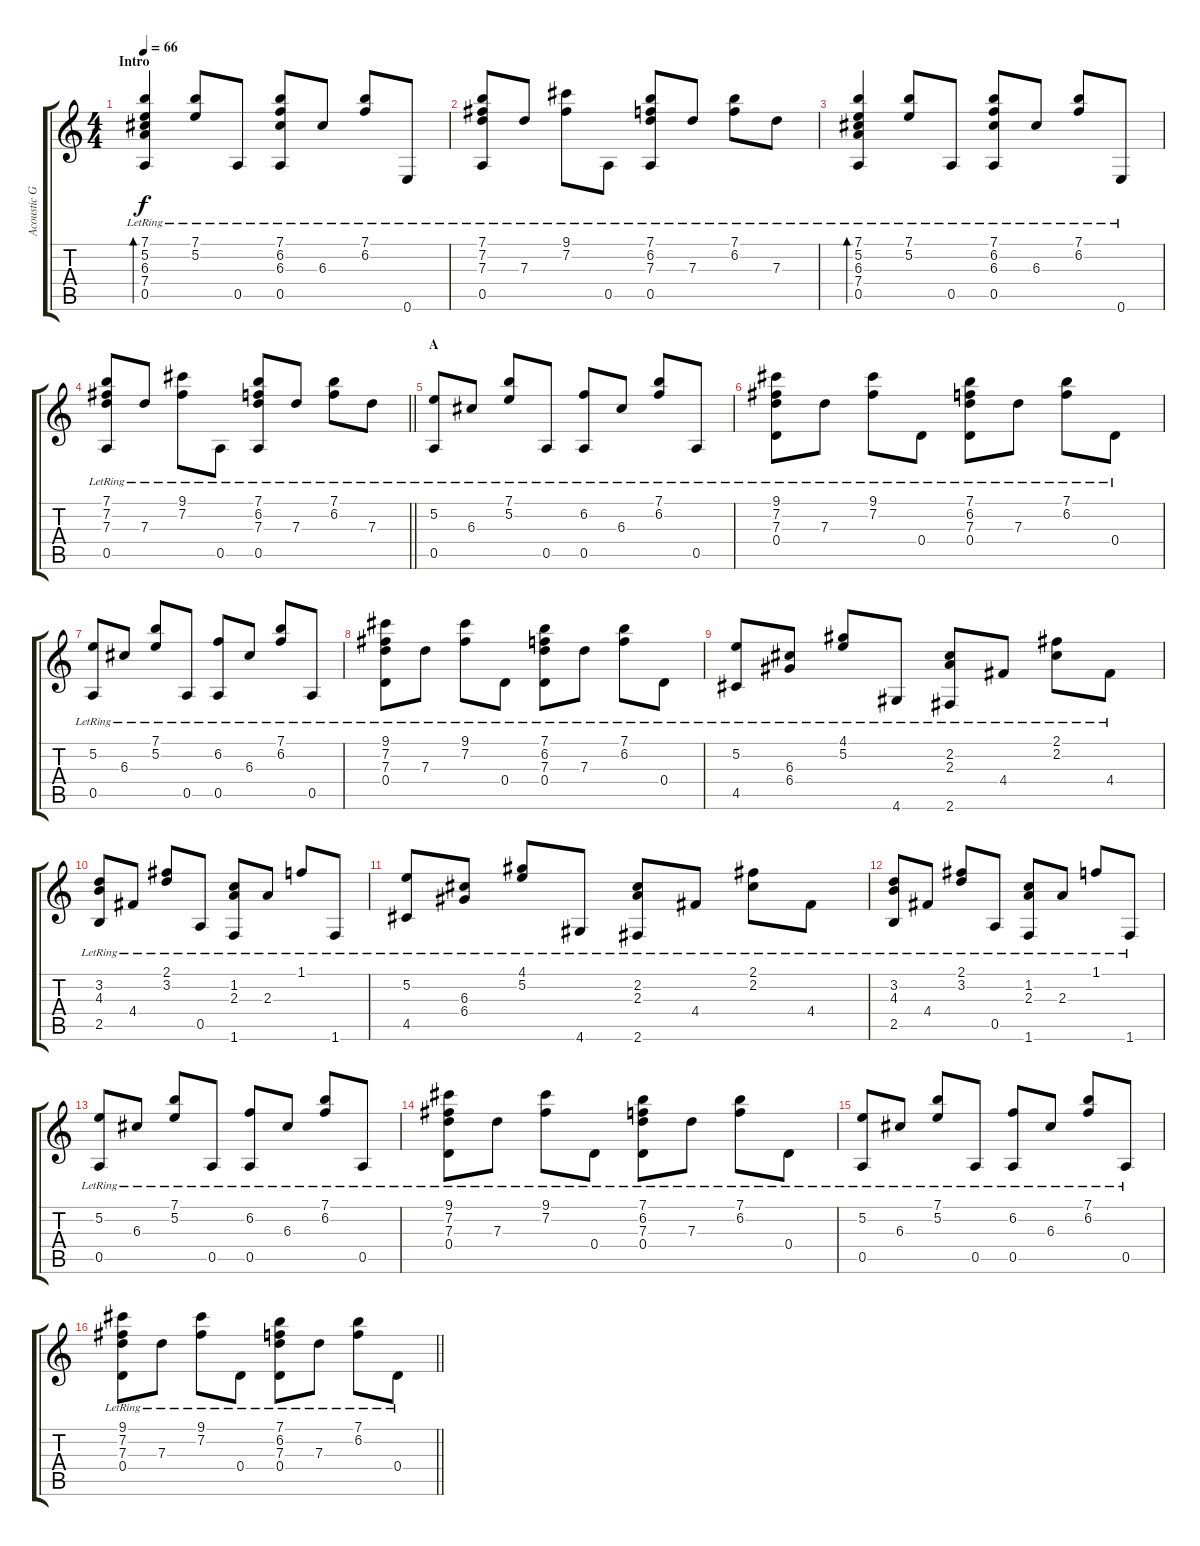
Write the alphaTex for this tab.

\track ("Acoustic Guitar" "Acoustic G") {instrument acousticguitarnylon}
\staff {score tabs}
\tuning (E4 B3 G3 D3 A2 E2) {hide}
\ts (4 4)
\section ("" "Intro")
\tempo 66
\clef g2
\ks c
(7.1{lr} 5.2{lr} 6.3{lr} 7.4{lr} 0.5{lr}).4{bd 120 dy f instrument acousticguitarnylon} (7.1{lr} 5.2{lr}).8 0.5{lr}.8 (7.1{lr} 6.2{lr} 6.3{lr} 0.5{lr}).8 6.3{lr}.8 (7.1{lr} 6.2{lr}).8 0.6{lr}.8 |
(7.1{lr} 7.2{lr} 7.3{lr} 0.5{lr}).8 7.3{lr}.8 (9.1{lr} 7.2{lr}).8 0.5{lr}.8 (7.1{lr} 6.2{lr} 7.3{lr} 0.5{lr}).8 7.3{lr}.8 (7.1{lr} 6.2{lr}).8 7.3{lr}.8 |
(7.1{lr} 5.2{lr} 6.3{lr} 7.4{lr} 0.5{lr}).4{bd 120} (7.1{lr} 5.2{lr}).8 0.5{lr}.8 (7.1{lr} 6.2{lr} 6.3{lr} 0.5{lr}).8 6.3{lr}.8 (7.1{lr} 6.2{lr}).8 0.6{lr}.8 |
\barLineRight lightlight
(7.1{lr} 7.2{lr} 7.3{lr} 0.5{lr}).8 7.3{lr}.8 (9.1{lr} 7.2{lr}).8 0.5{lr}.8 (7.1{lr} 6.2{lr} 7.3{lr} 0.5{lr}).8 7.3{lr}.8 (7.1{lr} 6.2{lr}).8 7.3{lr}.8 |
\section ("" "A")
(5.2{lr} 0.5{lr}).8 6.3{lr}.8 (7.1{lr} 5.2{lr}).8 0.5{lr}.8 (6.2{lr} 0.5{lr}).8 6.3{lr}.8 (7.1{lr} 6.2{lr}).8 0.5{lr}.8 |
(9.1{lr} 7.2{lr} 7.3{lr} 0.4{lr}).8 7.3{lr}.8 (9.1{lr} 7.2{lr}).8 0.4{lr}.8 (7.1{lr} 6.2{lr} 7.3{lr} 0.4{lr}).8 7.3{lr}.8 (7.1{lr} 6.2{lr}).8 0.4{lr}.8 |
(5.2{lr} 0.5{lr}).8 6.3{lr}.8 (7.1{lr} 5.2{lr}).8 0.5{lr}.8 (6.2{lr} 0.5{lr}).8 6.3{lr}.8 (7.1{lr} 6.2{lr}).8 0.5{lr}.8 |
(9.1{lr} 7.2{lr} 7.3{lr} 0.4{lr}).8 7.3{lr}.8 (9.1{lr} 7.2{lr}).8 0.4{lr}.8 (7.1{lr} 6.2{lr} 7.3{lr} 0.4{lr}).8 7.3{lr}.8 (7.1{lr} 6.2{lr}).8 0.4{lr}.8 |
(5.2{lr} 4.5{lr}).8 (6.3{lr} 6.4{lr}).8 (4.1{lr} 5.2{lr}).8 4.6{lr}.8 (2.2{lr} 2.3{lr} 2.6{lr}).8 4.4{lr}.8 (2.1{lr} 2.2{lr}).8 4.4{lr}.8 |
(3.2{lr} 4.3{lr} 2.5{lr}).8 4.4{lr}.8 (2.1{lr} 3.2{lr}).8 0.5{lr}.8 (1.2{lr} 2.3{lr} 1.6{lr}).8 2.3{lr}.8 1.1{lr}.8 1.6{lr}.8 |
(5.2{lr} 4.5{lr}).8 (6.3{lr} 6.4{lr}).8 (4.1{lr} 5.2{lr}).8 4.6{lr}.8 (2.2{lr} 2.3{lr} 2.6{lr}).8 4.4{lr}.8 (2.1{lr} 2.2{lr}).8 4.4{lr}.8 |
(3.2{lr} 4.3{lr} 2.5{lr}).8 4.4{lr}.8 (2.1{lr} 3.2{lr}).8 0.5{lr}.8 (1.2{lr} 2.3{lr} 1.6{lr}).8 2.3{lr}.8 1.1{lr}.8 1.6{lr}.8 |
(5.2{lr} 0.5{lr}).8 6.3{lr}.8 (7.1{lr} 5.2{lr}).8 0.5{lr}.8 (6.2{lr} 0.5{lr}).8 6.3{lr}.8 (7.1{lr} 6.2{lr}).8 0.5{lr}.8 |
(9.1{lr} 7.2{lr} 7.3{lr} 0.4{lr}).8 7.3{lr}.8 (9.1{lr} 7.2{lr}).8 0.4{lr}.8 (7.1{lr} 6.2{lr} 7.3{lr} 0.4{lr}).8 7.3{lr}.8 (7.1{lr} 6.2{lr}).8 0.4{lr}.8 |
(5.2{lr} 0.5{lr}).8 6.3{lr}.8 (7.1{lr} 5.2{lr}).8 0.5{lr}.8 (6.2{lr} 0.5{lr}).8 6.3{lr}.8 (7.1{lr} 6.2{lr}).8 0.5{lr}.8 |
\barLineRight lightlight
(9.1{lr} 7.2{lr} 7.3{lr} 0.4{lr}).8 7.3{lr}.8 (9.1{lr} 7.2{lr}).8 0.4{lr}.8 (7.1{lr} 6.2{lr} 7.3{lr} 0.4{lr}).8 7.3{lr}.8 (7.1{lr} 6.2{lr}).8 0.4{lr}.8
